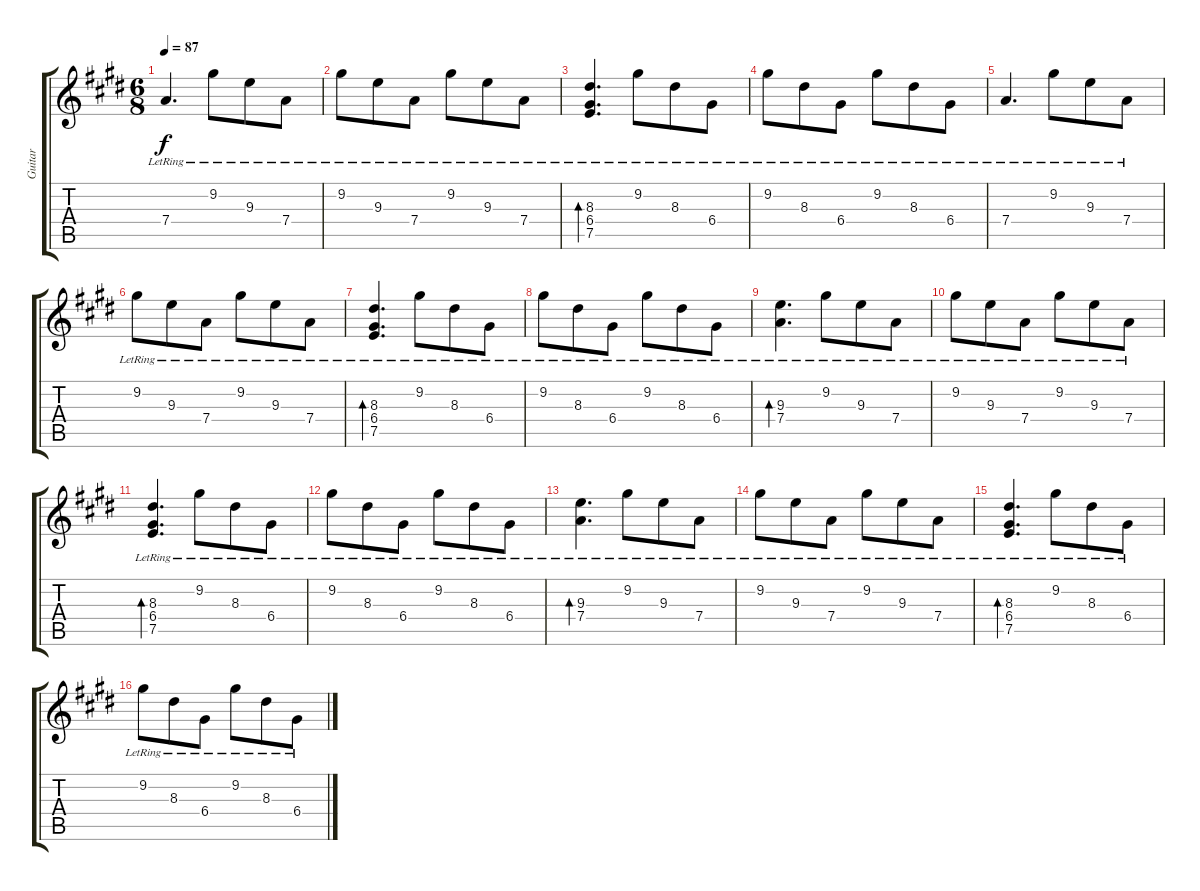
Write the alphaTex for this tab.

\track ("Guitar" "Guitar") {instrument electricguitarjazz}
\staff {score tabs}
\tuning (E4 B3 G3 D3 A2 D2) {hide}
\ts (6 8)
\tempo 87
\clef g2
\ks e
7.4{lr}.4{d dy f instrument electricguitarjazz} 9.2{lr}.8 9.3{lr}.8 7.4{lr}.8 |
\ks c#minor
9.2{lr}.8 9.3{lr}.8 7.4{lr}.8 9.2{lr}.8 9.3{lr}.8 7.4{lr}.8 |
\ks e
(8.3{lr} 6.4{lr} 7.5{lr}).4{d bd 30} 9.2{lr}.8 8.3{lr}.8 6.4{lr}.8 |
\ks c#minor
9.2{lr}.8 8.3{lr}.8 6.4{lr}.8 9.2{lr}.8 8.3{lr}.8 6.4{lr}.8 |
\ks e
7.4{lr}.4{d} 9.2{lr}.8 9.3{lr}.8 7.4{lr}.8 |
\ks c#minor
9.2{lr}.8 9.3{lr}.8 7.4{lr}.8 9.2{lr}.8 9.3{lr}.8 7.4{lr}.8 |
\ks e
(8.3{lr} 6.4{lr} 7.5{lr}).4{d bd 30} 9.2{lr}.8 8.3{lr}.8 6.4{lr}.8 |
\ks c#minor
9.2{lr}.8 8.3{lr}.8 6.4{lr}.8 9.2{lr}.8 8.3{lr}.8 6.4{lr}.8 |
\ks e
(9.3{lr} 7.4{lr}).4{d bd 30} 9.2{lr}.8 9.3{lr}.8 7.4{lr}.8 |
\ks c#minor
9.2{lr}.8 9.3{lr}.8 7.4{lr}.8 9.2{lr}.8 9.3{lr}.8 7.4{lr}.8 |
\ks e
(8.3{lr} 6.4{lr} 7.5{lr}).4{d bd 30} 9.2{lr}.8 8.3{lr}.8 6.4{lr}.8 |
\ks c#minor
9.2{lr}.8 8.3{lr}.8 6.4{lr}.8 9.2{lr}.8 8.3{lr}.8 6.4{lr}.8 |
\ks e
(9.3{lr} 7.4{lr}).4{d bd 30} 9.2{lr}.8 9.3{lr}.8 7.4{lr}.8 |
\ks c#minor
9.2{lr}.8 9.3{lr}.8 7.4{lr}.8 9.2{lr}.8 9.3{lr}.8 7.4{lr}.8 |
\ks e
(8.3{lr} 6.4{lr} 7.5{lr}).4{d bd 30} 9.2{lr}.8 8.3{lr}.8 6.4{lr}.8 |
\ks c#minor
9.2{lr}.8 8.3{lr}.8 6.4{lr}.8 9.2{lr}.8 8.3{lr}.8 6.4{lr}.8
